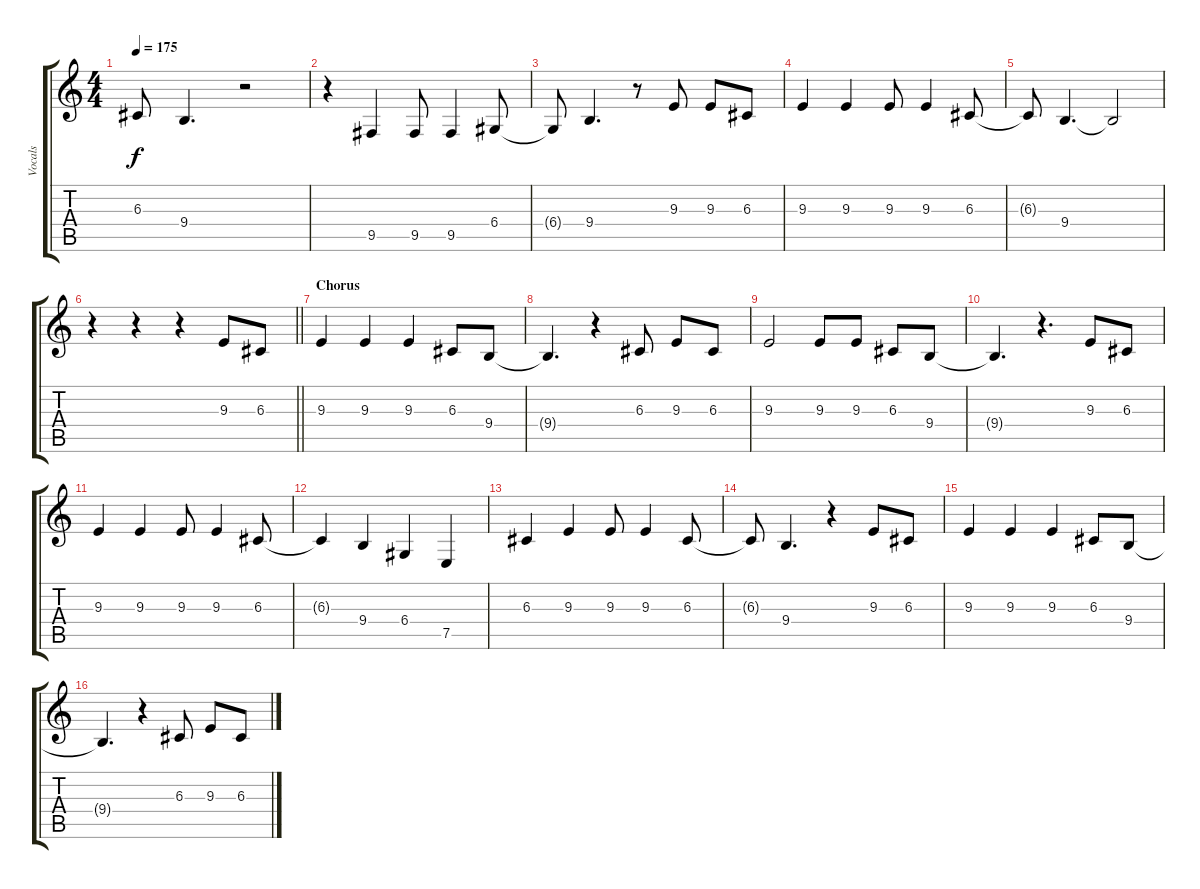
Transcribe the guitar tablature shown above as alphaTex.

\track ("Vocals" "Vocals") {instrument altosax}
\staff {score tabs}
\tuning (E4 B3 G3 D3 A2 E2) {hide}
\ts (4 4)
\tempo 175
\clef g2
\ks c
6.3{t}.8{dy f} 9.4.4{d} r.2 |
r.4 9.5.4 9.5.8 9.5.4 6.4.8 |
6.4{t}.8 9.4.4{d} r.8 9.3.8 9.3.8 6.3.8 |
9.3.4 9.3.4 9.3.8 9.3.4 6.3.8 |
6.3{t}.8 9.4.4{d} 9.4{t}.2 |
\barLineRight lightlight
r.4 r.4 r.4 9.3.8 6.3.8 |
\section ("" "Chorus")
9.3.4 9.3.4 9.3.4 6.3.8 9.4.8 |
9.4{t}.4{d} r.4 6.3.8 9.3.8 6.3.8 |
9.3.2 9.3.8 9.3.8 6.3.8 9.4.8 |
9.4{t}.4{d} r.4{d} 9.3.8 6.3.8 |
9.3.4 9.3.4 9.3.8 9.3.4 6.3.8 |
6.3{t}.4 9.4.4 6.4.4 7.5.4 |
6.3.4 9.3.4 9.3.8 9.3.4 6.3.8 |
6.3{t}.8 9.4.4{d} r.4 9.3.8 6.3.8 |
9.3.4 9.3.4 9.3.4 6.3.8 9.4.8 |
9.4{t}.4{d} r.4 6.3.8 9.3.8 6.3.8
